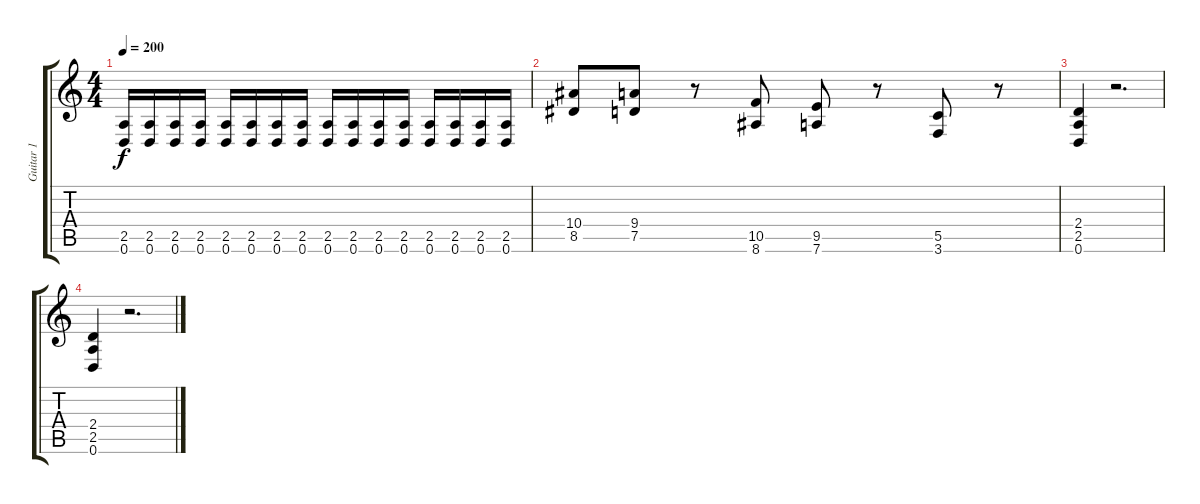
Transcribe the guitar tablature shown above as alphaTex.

\track ("Guitar 1" "Guitar 1") {instrument distortionguitar}
\staff {score tabs}
\tuning (D4 A3 F3 C3 G2 D2) {hide}
\ts (4 4)
\tempo 200
\clef g2
\ks c
(2.5 0.6).16{dy f} (2.5 0.6).16 (2.5 0.6).16 (2.5 0.6).16 (2.5 0.6).16 (2.5 0.6).16 (2.5 0.6).16 (2.5 0.6).16 (2.5 0.6).16 (2.5 0.6).16 (2.5 0.6).16 (2.5 0.6).16 (2.5 0.6).16 (2.5 0.6).16 (2.5 0.6).16 (2.5 0.6).16 |
(10.4 8.5).8 (9.4 7.5).8 r.8 (10.5 8.6).8 (9.5 7.6).8 r.8 (5.5 3.6).8 r.8 |
(2.4 2.5 0.6).4 r.2{d} |
(2.4 2.5 0.6).4 r.2{d}
